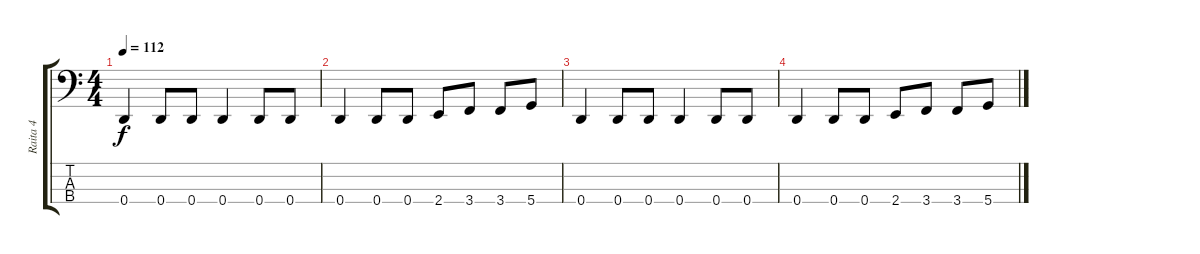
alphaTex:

\track ("Raita 4" "Raita 4") {instrument electricbassfinger}
\staff {score tabs}
\tuning (G2 D2 A1 D1) {hide}
\ts (4 4)
\tempo 112
\clef f4
\ks c
0.4.4{dy f} 0.4.8 0.4.8 0.4.4 0.4.8 0.4.8 |
0.4.4{volume 0} 0.4.8 0.4.8 2.4.8 3.4.8 3.4.8 5.4.8 |
0.4.4 0.4.8 0.4.8 0.4.4 0.4.8 0.4.8 |
0.4.4 0.4.8 0.4.8 2.4.8 3.4.8 3.4.8 5.4.8
